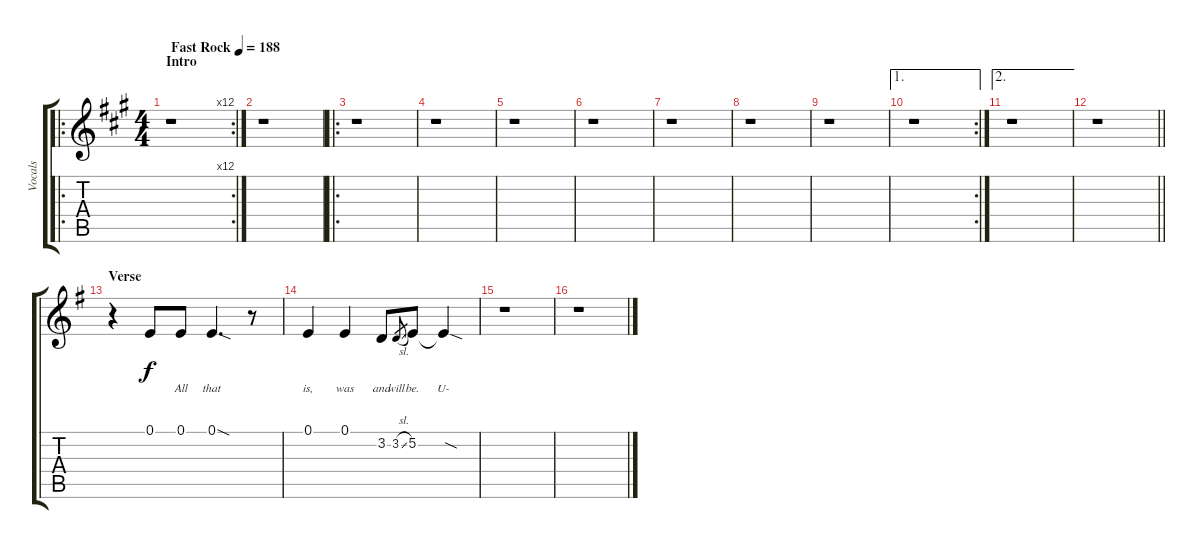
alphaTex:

\track ("Vocals" "Vocals") {instrument lead2sawtooth}
\staff {score tabs}
\tuning (E4 B3 G3 D3 A2 E2) {hide}
\ro
\rc 12
\ts (4 4)
\section ("" "Intro")
\tempo (188 "Fast Rock")
\clef g2
\ks a
r.1{dy f instrument lead2sawtooth} |
r.1 |
\ro
r.1 |
r.1 |
r.1 |
r.1 |
r.1 |
r.1 |
r.1 |
\ae 1
\rc 2
r.1 |
\ae 2
r.1 |
\barLineRight lightlight
r.1 |
\section ("" "Verse")
\ks g
r.4 0.1.8{lyrics (0 "") lyrics (1 "") lyrics (2 "") lyrics (3 "") lyrics (4 "")} 0.1.8{lyrics (0 "All") lyrics (1 "") lyrics (2 "") lyrics (3 "") lyrics (4 "")} 0.1{sod}.4{d lyrics (0 "that") lyrics (1 "") lyrics (2 "") lyrics (3 "") lyrics (4 "")} r.8 |
0.1.4{lyrics (0 "is,") lyrics (1 "") lyrics (2 "") lyrics (3 "") lyrics (4 "")} 0.1.4{lyrics (0 "was") lyrics (1 "") lyrics (2 "") lyrics (3 "") lyrics (4 "")} 3.2.8{lyrics (0 "and") lyrics (1 "") lyrics (2 "") lyrics (3 "") lyrics (4 "")} 3.2{sl}.8{lyrics (0 "will") lyrics (1 "") lyrics (2 "") lyrics (3 "") lyrics (4 "") gr} 5.2.8{lyrics (0 "be.") lyrics (1 "") lyrics (2 "") lyrics (3 "") lyrics (4 "")} 5.2{sod t}.4{lyrics (0 "U-") lyrics (1 "") lyrics (2 "") lyrics (3 "") lyrics (4 "")} |
r.1 |
r.1
